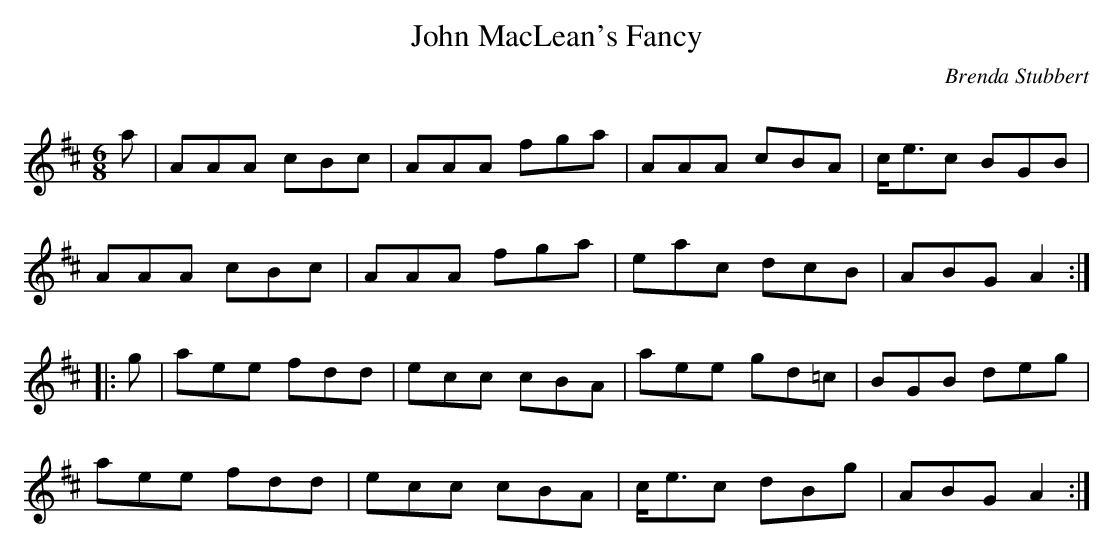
X:1
T:John MacLean's Fancy
C:Brenda Stubbert
Q:333
L:1/8
M:6/8
K:Amix
a|AAA cBc|AAA fga|AAA cBA|c<ec BGB|!
AAA cBc|AAA fga|eac dcB|ABG A2:|!
|:g|aee fdd|ecc cBA|aee gd=c|BGB deg|!
aee fdd|ecc cBA|c<ec dBg|ABG A2:|]!
